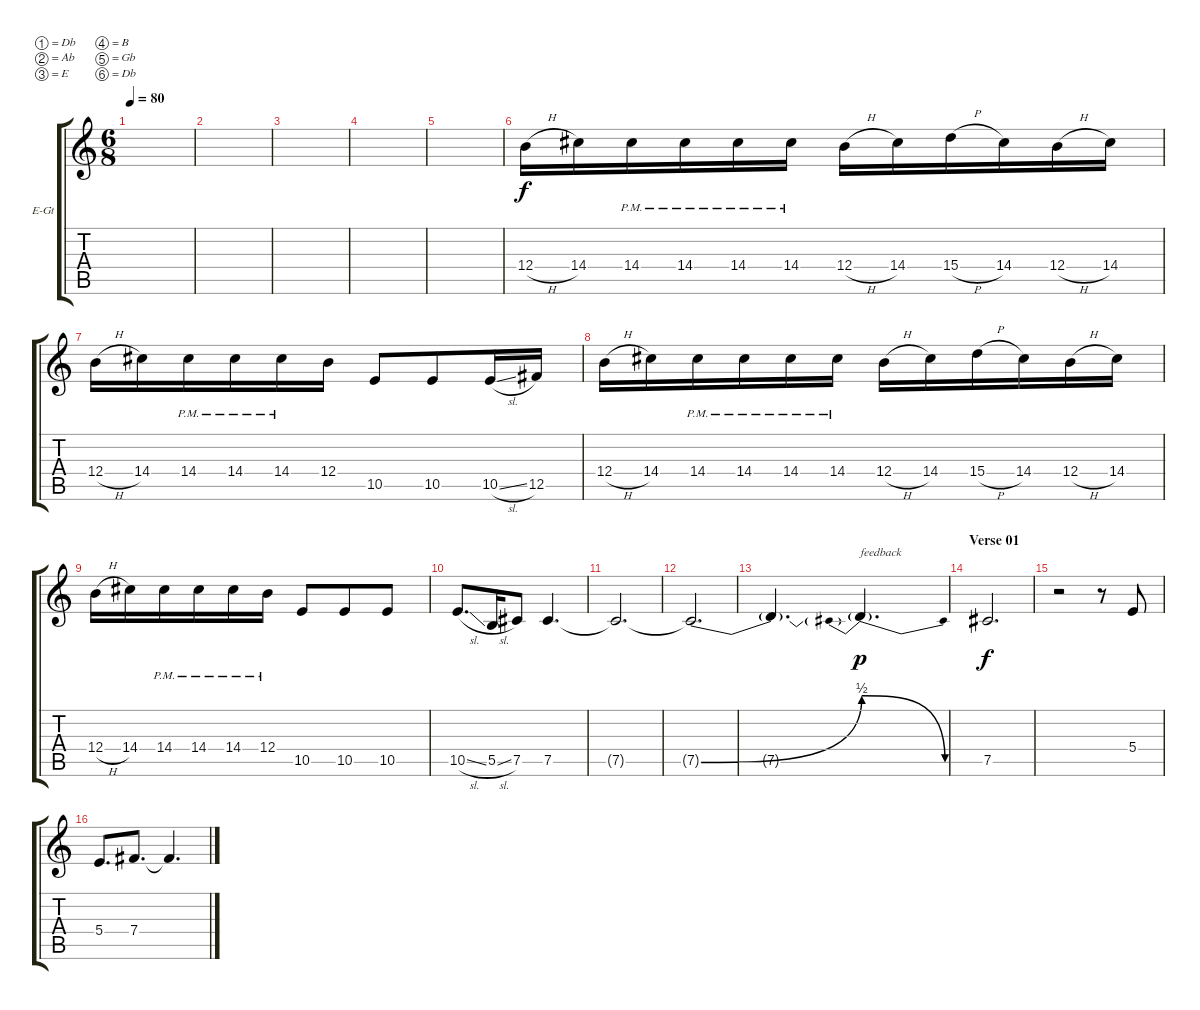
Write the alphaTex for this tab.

\defaultSystemsLayout 4
\bracketExtendMode groupsimilarinstruments
\firstSystemTrackNameOrientation horizontal
\otherSystemsTrackNameOrientation horizontal
\track ("Electric Guitar" "E-Gt") {instrument overdrivenguitar}
\staff {score tabs}
\tuning (Db4 Ab3 E3 B2 Gb2 Db2)
\ts (6 8)
\tempo 80
\clef g2
\scale
0.487395
\ks c
|
\scale
0.256303 |
\scale
0.256303 |
\scale
0.333333 |
\scale
0.333333 |
\scale
0.333333 12.4{h}.16 14.4.16 14.4{pm}.16 14.4{pm}.16 14.4{pm}.16 14.4{pm}.16 12.4{h}.16 14.4.16 15.4{h}.16 14.4.16 12.4{h}.16 14.4.16 |
\scale
0.333333 12.4{h}.16 14.4.16 14.4{pm}.16 14.4{pm}.16 14.4{pm}.16 12.4.16 10.5.8 10.5.8 10.5{sl}.16 12.5.16 |
\scale
0.333333 12.4{h}.16 14.4.16 14.4{pm}.16 14.4{pm}.16 14.4{pm}.16 14.4{pm}.16 12.4{h}.16 14.4.16 15.4{h}.16 14.4.16 12.4{h}.16 14.4.16 |
\scale
0.333333 12.4{h}.16 14.4.16 14.4{pm}.16 14.4{pm}.16 14.4{pm}.16 12.4{pm}.16 10.5.8 10.5.8 10.5.8 |
\scale
0.333333 10.5{sl}.8{d} 5.5{sl}.16 7.5.8 7.5.4{d} |
\scale
0.333333 7.5{t}.2{d} |
\scale
0.333333 7.5{be (bend 0 0 31.2 2) t}.2{d} |
\scale
0.333333 7.5{t}.4{d} 7.5{be (prebendrelease 0 2 59.4 0) t}.4{d txt "feedback" dy p} |
\section ("" "Verse 01")
\scale
0.333333 7.5.2{d dy f} |
\scale
0.333333 r.2 r.8 5.4.8 |
\scale
0.333333 5.4.8{d} 7.4.8{d} 7.4{t}.4{d}
